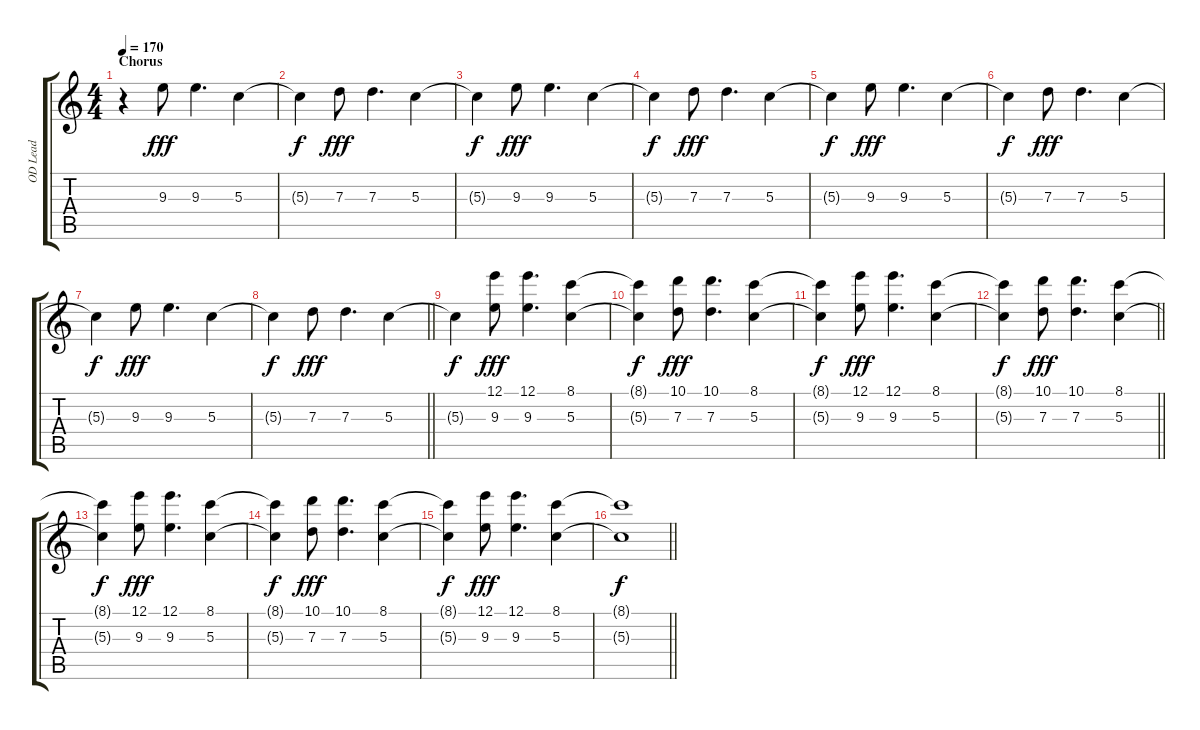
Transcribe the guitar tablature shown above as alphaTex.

\track ("OD Lead" "OD Lead") {instrument overdrivenguitar}
\staff {score tabs}
\tuning (E4 B3 G3 D3 A2 E2) {hide}
\ts (4 4)
\section ("" "Chorus")
\tempo 170
\clef g2
\ks c
r.4{dy f} 9.3.8{dy fff} 9.3.4{d} 5.3.4 |
5.3{t}.4{dy f} 7.3.8{dy fff} 7.3.4{d} 5.3.4 |
5.3{t}.4{dy f} 9.3.8{dy fff} 9.3.4{d} 5.3.4 |
5.3{t}.4{dy f} 7.3.8{dy fff} 7.3.4{d} 5.3.4 |
5.3{t}.4{dy f} 9.3.8{dy fff} 9.3.4{d} 5.3.4 |
5.3{t}.4{dy f} 7.3.8{dy fff} 7.3.4{d} 5.3.4 |
5.3{t}.4{dy f} 9.3.8{dy fff} 9.3.4{d} 5.3.4 |
\barLineRight lightlight
5.3{t}.4{dy f} 7.3.8{dy fff} 7.3.4{d} 5.3.4 |
5.3{t}.4{dy f} (12.1 9.3).8{dy fff} (12.1 9.3).4{d} (8.1 5.3).4 |
(8.1{t} 5.3{t}).4{dy f} (10.1 7.3).8{dy fff} (10.1 7.3).4{d} (8.1 5.3).4 |
(8.1{t} 5.3{t}).4{dy f} (12.1 9.3).8{dy fff} (12.1 9.3).4{d} (8.1 5.3).4 |
\barLineRight lightlight
(8.1{t} 5.3{t}).4{dy f} (10.1 7.3).8{dy fff} (10.1 7.3).4{d} (8.1 5.3).4 |
(8.1{t} 5.3{t}).4{dy f} (12.1 9.3).8{dy fff} (12.1 9.3).4{d} (8.1 5.3).4 |
(8.1{t} 5.3{t}).4{dy f} (10.1 7.3).8{dy fff} (10.1 7.3).4{d} (8.1 5.3).4 |
(8.1{t} 5.3{t}).4{dy f} (12.1 9.3).8{dy fff} (12.1 9.3).4{d} (8.1 5.3).4 |
\barLineRight lightlight
(8.1{t} 5.3{t}).1{dy f}
